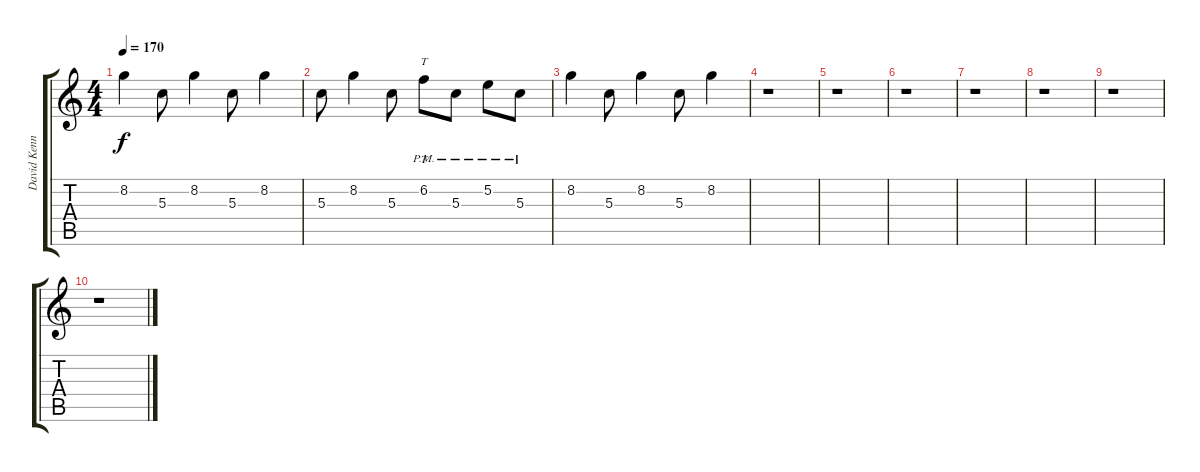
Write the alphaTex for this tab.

\track ("David Kennedy" "David Kenn") {instrument electricguitarclean}
\staff {score tabs}
\tuning (E4 B3 G3 D3 A2 E2) {hide}
\ts (4 4)
\tempo 170
\clef g2
\ks c
8.2.4{dy f volume 3} 5.3.8 8.2.4 5.3.8 8.2.4 |
5.3.8{volume 1} 8.2.4 5.3.8 6.2{pm}.8{tt} 5.3{pm}.8 5.2{pm}.8 5.3{pm}.8 |
8.2.4{volume 0} 5.3.8 8.2.4 5.3.8 8.2.4 |
r.1 |
r.1 |
r.1 |
r.1 |
r.1 |
r.1 |
r.1
